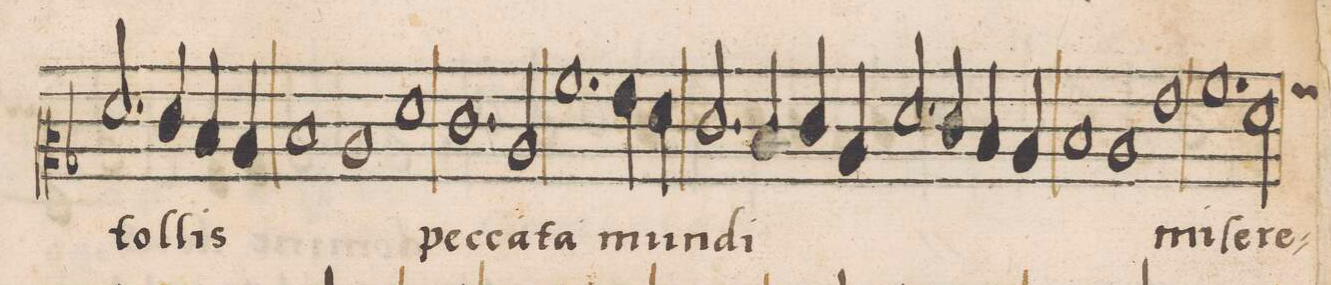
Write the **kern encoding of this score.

**kern	**text
*I"CANTVS	*
*clefC2	*
*k[b-]	*
*met(C|)	*
*M2/1	*
2e/	.
2.f/	tol-
4e/	.
4d/	.
4c/	.
=98-	=98-
1d/	.
1c/	-lis
=99-	=99-
1f\	pec-
1.e\	-ca-
=100-	=100-
2c/	-ta
1.a\	mun-
=101-	=101-
4g\	.
4f\	.
2.e/	-di
4d/	.
=102-	=102-
4e/	.
4c/	.
2.f/	.
4e/	.
4d/	.
4c/	.
=103-	=103-
1d/	.
1c/	.
=104-	=104-
1g\	mi-
1.a\	-ſe-
=105-	=105-
*custos:a	*
2f\	-re-
*-	*-
